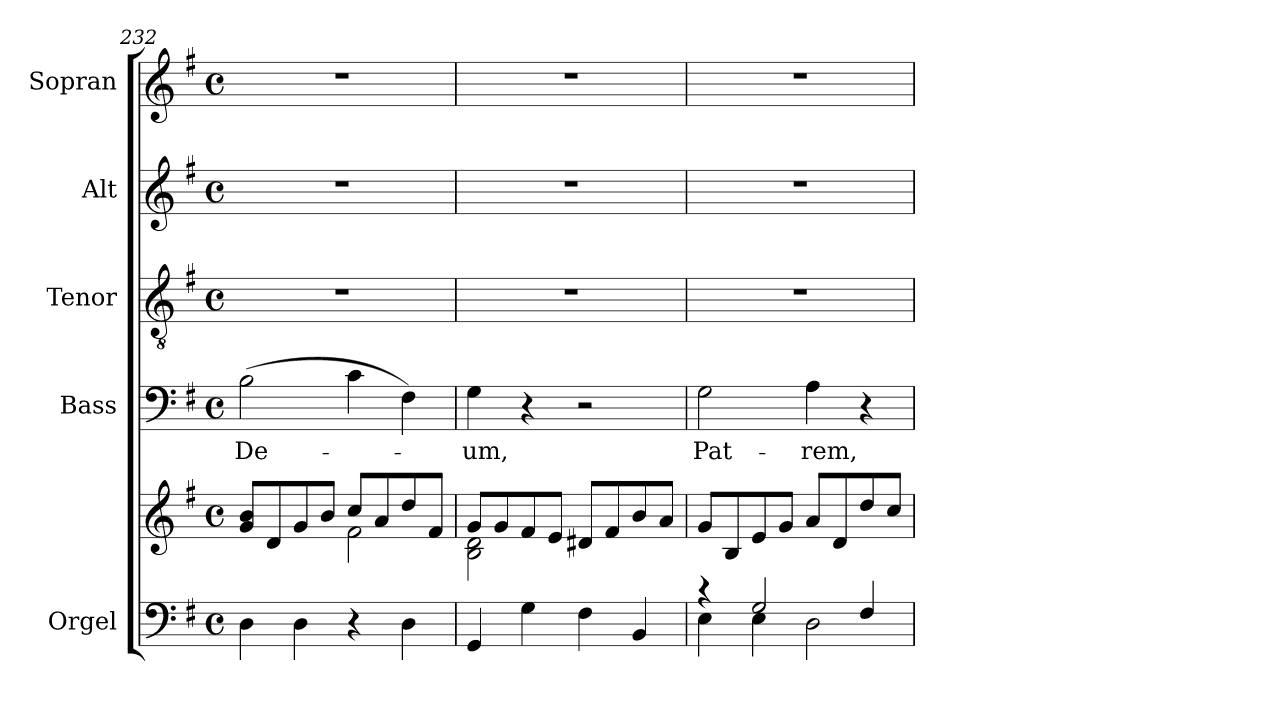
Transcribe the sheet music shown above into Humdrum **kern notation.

**kern	**kern	**kern	**text	**kern	**kern	**kern
*part5	*part5	*part4	*part4	*part3	*part2	*part1
*staff6	*staff5	*staff4	*staff4	*staff3	*staff2	*staff1
*I"Orgel	*	*I"Bass	*	*I"Tenor	*I"Alt	*I"Sopran
*I'Org.	*	*I'B	*	*I'T	*I'A	*I'S
*clefF4	*clefG2	*clefF4	*	*clefGv2	*clefG2	*clefG2
*k[f#]	*k[f#]	*k[f#]	*	*k[f#]	*k[f#]	*k[f#]
*G:	*G:	*G:	*	*G:	*G:	*G:
*M4/4	*M4/4	*M4/4	*	*M4/4	*M4/4	*M4/4
*met(c)	*met(c)	*met(c)	*	*met(c)	*met(c)	*met(c)
=232	=232	=232	=232	=232	=232	=232
*	*^	*	*	*	*	*
!	!	!	!	!LO:LY:b	!	!	!
4D\	8g/ 8b/L	2ryy	(>2B\	De-	1r	1r	1r
.	8d/	.	.	.	.	.	.
4D\	8g/	.	.	.	.	.	.
.	8b/J	.	.	.	.	.	.
4r	8cc/L	2f#\	4c\	.	.	.	.
.	8a/	.	.	.	.	.	.
4D\	8dd/	.	4F#\)	.	.	.	.
.	8f#/J	.	.	.	.	.	.
=233	=233	=233	=233	=233	=233	=233	=233
!	!	!	!	!LO:LY:b	!	!	!
4GG/	8g/L	2B\ 2d\	4G\	-um,	1r	1r	1r
.	8g/	.	.	.	.	.	.
4G\	8f#/	.	4r	.	.	.	.
.	8e/J	.	.	.	.	.	.
4F#\	8d#X/L	2ryy	2r	.	.	.	.
.	8f#/	.	.	.	.	.	.
4BB/	8b/	.	.	.	.	.	.
.	8a/J	.	.	.	.	.	.
*	*v	*v	*	*	*	*	*
=234	=234	=234	=234	=234	=234	=234
*^	*	*	*	*	*	*
!	!	!	!	!LO:LY:b	!	!	!
4rc	4E\	8g/L	2G\	Pat-	1r	1r	1r
.	.	8B/	.	.	.	.	.
2G/	4E\	8e/	.	.	.	.	.
.	.	8g/J	.	.	.	.	.
!	!	!	!	!LO:LY:b	!	!	!
.	2D\	8a/L	4A\	-rem,	.	.	.
.	.	8d/	.	.	.	.	.
4F#/	.	8dd/	4r	.	.	.	.
.	.	8cc/J	.	.	.	.	.
*v	*v	*	*	*	*	*	*
=	=	=	=	=	=	=
*-	*-	*-	*-	*-	*-	*-
